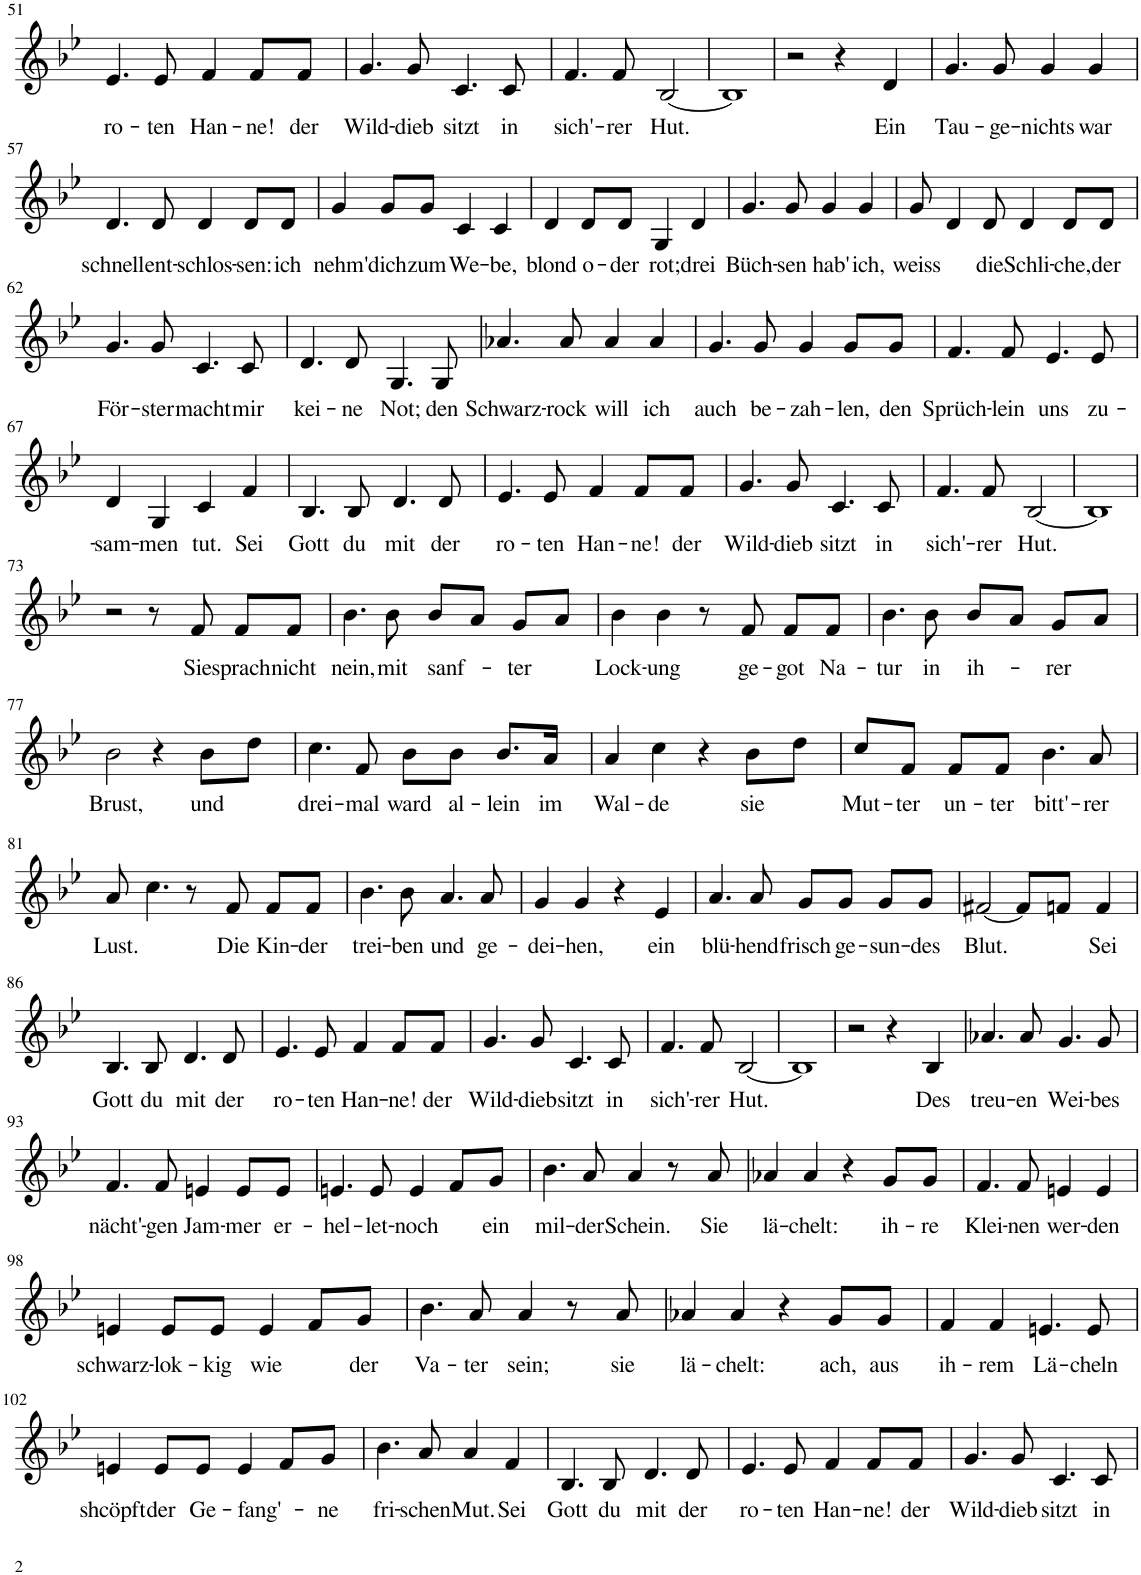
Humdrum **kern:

**kern	**text
*part1	*part1
*staff1	*staff1
*I"Piano	*
*I'Pno	*
!!LO:PB:g=z
*clefG2	*
*k[b-e-]	*
*M4/4	*
=51	=51
!	!LO:LY:b
4.e-/	ro-
!	!LO:LY:b
8e-/	-ten
!	!LO:LY:b
4f/	Han-
!	!LO:LY:b
8f/L	-ne!
!	!LO:LY:b
8f/J	der
=52	=52
!	!LO:LY:b
4.g/	Wild-
!	!LO:LY:b
8g/	-dieb
!	!LO:LY:b
4.c/	sitzt
!	!LO:LY:b
8c/	in
=53	=53
!	!LO:LY:b
4.f/	sich'-
!	!LO:LY:b
8f/	-rer
!	!LO:LY:b
[2B-/	Hut.
=54	=54
1B-]	.
=55	=55
2r	.
4r	.
!	!LO:LY:b
4d/	Ein
=56	=56
!	!LO:LY:b
4.g/	Tau-
!	!LO:LY:b
8g/	-ge-
!	!LO:LY:b
4g/	-nichts
!	!LO:LY:b
4g/	war
!!LO:LB:g=z
=57	=57
!	!LO:LY:b
4.d/	schnell
!	!LO:LY:b
8d/	ent-
!	!LO:LY:b
4d/	-schlos-
!	!LO:LY:b
8d/L	-sen:
!	!LO:LY:b
8d/J	ich
=58	=58
!	!LO:LY:b
4g/	nehm'
!	!LO:LY:b
8g/L	dich
!	!LO:LY:b
8g/J	zum
!	!LO:LY:b
4c/	We-
!	!LO:LY:b
4c/	-be,
=59	=59
!	!LO:LY:b
4d/	blond
!	!LO:LY:b
8d/L	o-
!	!LO:LY:b
8d/J	-der
!	!LO:LY:b
4G/	rot;
!	!LO:LY:b
4d/	drei
=60	=60
!	!LO:LY:b
4.g/	Büch-
!	!LO:LY:b
8g/	-sen
!	!LO:LY:b
4g/	hab'
!	!LO:LY:b
4g/	ich,
=61	=61
!	!LO:LY:b
8g/	weiss
4d/	.
!	!LO:LY:b
8d/	die
!	!LO:LY:b
4d/	Schli-
!	!LO:LY:b
8d/L	-che,
!	!LO:LY:b
8d/J	der
!!LO:LB:g=z
=62	=62
!	!LO:LY:b
4.g/	För-
!	!LO:LY:b
8g/	-ster
!	!LO:LY:b
4.c/	macht
!	!LO:LY:b
8c/	mir
=63	=63
!	!LO:LY:b
4.d/	kei-
!	!LO:LY:b
8d/	-ne
!	!LO:LY:b
4.G/	Not;
!	!LO:LY:b
8G/	den
=64	=64
!	!LO:LY:b
4.a-X/	Schwarz-
!	!LO:LY:b
8a-/	-rock
!	!LO:LY:b
4a-/	will
!	!LO:LY:b
4a-/	ich
=65	=65
!	!LO:LY:b
4.g/	auch
!	!LO:LY:b
8g/	be-
!	!LO:LY:b
4g/	-zah-
!	!LO:LY:b
8g/L	-len,
!	!LO:LY:b
8g/J	den
=66	=66
!	!LO:LY:b
4.f/	Sprüch-
!	!LO:LY:b
8f/	-lein
!	!LO:LY:b
4.e-/	uns
!	!LO:LY:b
8e-/	zu-
!!LO:LB:g=z
=67	=67
!	!LO:LY:b
4d/	-sam-
!	!LO:LY:b
4G/	-men
!	!LO:LY:b
4c/	tut.
!	!LO:LY:b
4f/	Sei
=68	=68
!	!LO:LY:b
4.B-/	Gott
!	!LO:LY:b
8B-/	du
!	!LO:LY:b
4.d/	mit
!	!LO:LY:b
8d/	der
=69	=69
!	!LO:LY:b
4.e-/	ro-
!	!LO:LY:b
8e-/	-ten
!	!LO:LY:b
4f/	Han-
!	!LO:LY:b
8f/L	-ne!
!	!LO:LY:b
8f/J	der
=70	=70
!	!LO:LY:b
4.g/	Wild-
!	!LO:LY:b
8g/	-dieb
!	!LO:LY:b
4.c/	sitzt
!	!LO:LY:b
8c/	in
=71	=71
!	!LO:LY:b
4.f/	sich'-
!	!LO:LY:b
8f/	-rer
!	!LO:LY:b
[2B-/	Hut.
=72	=72
1B-]	.
!!LO:LB:g=z
=73	=73
2r	.
8r	.
!	!LO:LY:b
8f/	Sie
!	!LO:LY:b
8f/L	sprach
!	!LO:LY:b
8f/J	nicht
=74	=74
!	!LO:LY:b
4.b-\	nein,
!	!LO:LY:b
8b-\	mit
!	!LO:LY:b
8b-/L	sanf-
8a/J	.
!	!LO:LY:b
8g/L	-ter
8a/J	.
=75	=75
!	!LO:LY:b
4b-\	Lock-
!	!LO:LY:b
4b-\	-ung
8r	.
!	!LO:LY:b
8f/	ge-
!	!LO:LY:b
8f/L	-got
!	!LO:LY:b
8f/J	Na-
=76	=76
!	!LO:LY:b
4.b-\	tur
!	!LO:LY:b
8b-\	in
!	!LO:LY:b
8b-/L	ih-
8a/J	.
!	!LO:LY:b
8g/L	-rer
8a/J	.
!!LO:LB:g=z
=77	=77
!	!LO:LY:b
2b-\	Brust,
4r	.
!	!LO:LY:b
8b-\L	und
8dd\J	.
=78	=78
!	!LO:LY:b
4.cc\	drei-
!	!LO:LY:b
8f/	-mal
!	!LO:LY:b
8b-\L	ward
!	!LO:LY:b
8b-\J	al-
!	!LO:LY:b
8.b-/L	-lein
!	!LO:LY:b
16a/Jk	im
=79	=79
!	!LO:LY:b
4a/	Wal-
!	!LO:LY:b
4cc\	-de
4r	.
!	!LO:LY:b
8b-\L	sie
8dd\J	.
=80	=80
!	!LO:LY:b
8cc/L	Mut-
!	!LO:LY:b
8f/J	-ter
!	!LO:LY:b
8f/L	un-
!	!LO:LY:b
8f/J	-ter
!	!LO:LY:b
4.b-\	bitt'-
!	!LO:LY:b
8a/	-rer
!!LO:LB:g=z
=81	=81
!	!LO:LY:b
8a/	Lust.
4.cc\	.
8r	.
!	!LO:LY:b
8f/	Die
!	!LO:LY:b
8f/L	Kin-
!	!LO:LY:b
8f/J	-der
=82	=82
!	!LO:LY:b
4.b-\	trei-
!	!LO:LY:b
8b-\	-ben
!	!LO:LY:b
4.a/	und
!	!LO:LY:b
8a/	ge-
=83	=83
!	!LO:LY:b
4g/	-dei-
!	!LO:LY:b
4g/	-hen,
4r	.
!	!LO:LY:b
4e-/	ein
=84	=84
!	!LO:LY:b
4.a/	blü-
!	!LO:LY:b
8a/	-hend
!	!LO:LY:b
8g/L	frisch
!	!LO:LY:b
8g/J	ge-
!	!LO:LY:b
8g/L	sun-
!	!LO:LY:b
8g/J	-des
=85	=85
!	!LO:LY:b
[2f#X/	Blut.
8f#/L]	.
8fn/J	.
!	!LO:LY:b
4f/	Sei
!!LO:LB:g=z
=86	=86
!	!LO:LY:b
4.B-/	Gott
!	!LO:LY:b
8B-/	du
!	!LO:LY:b
4.d/	mit
!	!LO:LY:b
8d/	der
=87	=87
!	!LO:LY:b
4.e-/	ro-
!	!LO:LY:b
8e-/	-ten
!	!LO:LY:b
4f/	Han-
!	!LO:LY:b
8f/L	-ne!
!	!LO:LY:b
8f/J	der
=88	=88
!	!LO:LY:b
4.g/	Wild-
!	!LO:LY:b
8g/	-dieb
!	!LO:LY:b
4.c/	sitzt
!	!LO:LY:b
8c/	in
=89	=89
!	!LO:LY:b
4.f/	sich'-
!	!LO:LY:b
8f/	-rer
!	!LO:LY:b
[2B-/	Hut.
=90	=90
1B-]	.
=91	=91
2r	.
4r	.
!	!LO:LY:b
4B-/	Des
=92	=92
!	!LO:LY:b
4.a-X/	treu-
!	!LO:LY:b
8a-/	-en
!	!LO:LY:b
4.g/	Wei-
!	!LO:LY:b
8g/	-bes
!!LO:LB:g=z
=93	=93
!	!LO:LY:b
4.f/	nächt'-
!	!LO:LY:b
8f/	gen
!	!LO:LY:b
4en/	Jam-
!	!LO:LY:b
8e/L	-mer
!	!LO:LY:b
8e/J	er-
=94	=94
!	!LO:LY:b
4.en/	-hel-
!	!LO:LY:b
8e/	-let-
!	!LO:LY:b
4e/	noch
8f/L	.
!	!LO:LY:b
8g/J	ein
=95	=95
!	!LO:LY:b
4.b-\	mil-
!	!LO:LY:b
8a/	-der
!	!LO:LY:b
4a/	Schein.
8r	.
!	!LO:LY:b
8a/	Sie
=96	=96
!	!LO:LY:b
4a-X/	lä-
!	!LO:LY:b
4a-/	-chelt:
4r	.
!	!LO:LY:b
8g/L	ih-
!	!LO:LY:b
8g/J	-re
=97	=97
!	!LO:LY:b
4.f/	Klei-
!	!LO:LY:b
8f/	-nen
!	!LO:LY:b
4en/	wer-
!	!LO:LY:b
4e/	-den
!!LO:LB:g=z
=98	=98
!	!LO:LY:b
4en/	schwarz-
!	!LO:LY:b
8e/L	-lok-
!	!LO:LY:b
8e/J	-kig
!	!LO:LY:b
4e/	wie
8f/L	.
!	!LO:LY:b
8g/J	der
=99	=99
!	!LO:LY:b
4.b-\	Va-
!	!LO:LY:b
8a/	-ter
!	!LO:LY:b
4a/	sein;
8r	.
!	!LO:LY:b
8a/	sie
=100	=100
!	!LO:LY:b
4a-X/	lä-
!	!LO:LY:b
4a-/	-chelt:
4r	.
!	!LO:LY:b
8g/L	ach,
!	!LO:LY:b
8g/J	aus
=101	=101
!	!LO:LY:b
4f/	ih-
!	!LO:LY:b
4f/	-rem
!	!LO:LY:b
4.en/	Lä-
!	!LO:LY:b
8e/	-cheln
!!LO:LB:g=z
=102	=102
!	!LO:LY:b
4en/	shcöpft
!	!LO:LY:b
8e/L	der
!	!LO:LY:b
8e/J	Ge-
!	!LO:LY:b
4e/	-fang'-
8f/L	.
!	!LO:LY:b
8g/J	-ne
=103	=103
!	!LO:LY:b
4.b-\	fri-
!	!LO:LY:b
8a/	-schen
!	!LO:LY:b
4a/	Mut.
!	!LO:LY:b
4f/	Sei
=104	=104
!	!LO:LY:b
4.B-/	Gott
!	!LO:LY:b
8B-/	du
!	!LO:LY:b
4.d/	mit
!	!LO:LY:b
8d/	der
=105	=105
!	!LO:LY:b
4.e-/	ro-
!	!LO:LY:b
8e-/	-ten
!	!LO:LY:b
4f/	Han-
!	!LO:LY:b
8f/L	-ne!
!	!LO:LY:b
8f/J	der
=106	=106
!	!LO:LY:b
4.g/	Wild-
!	!LO:LY:b
8g/	-dieb
!	!LO:LY:b
4.c/	sitzt
!	!LO:LY:b
8c/	in
=	=
*-	*-
